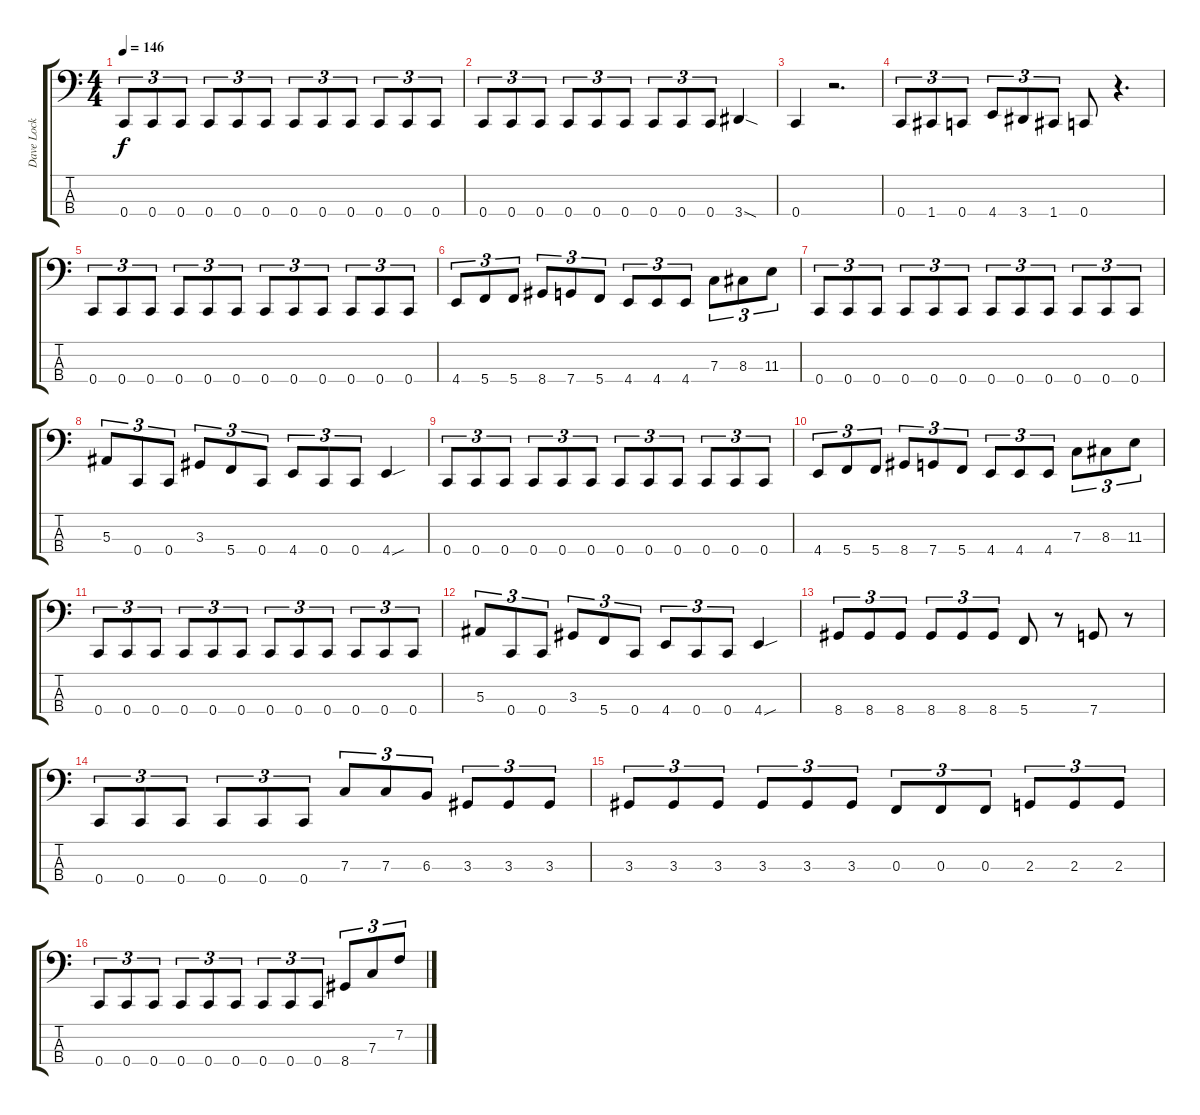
\track ("Dave Lock (Bass)" "Dave Lock ") {instrument electricbasspick}
\staff {score tabs}
\tuning (Eb2 Bb1 F1 C1) {hide}
\ts (4 4)
\tempo 146
\clef f4
\ks c
0.4.8{tu (3 2) dy f} 0.4.8{tu (3 2)} 0.4.8{tu (3 2)} 0.4.8{tu (3 2)} 0.4.8{tu (3 2)} 0.4.8{tu (3 2)} 0.4.8{tu (3 2)} 0.4.8{tu (3 2)} 0.4.8{tu (3 2)} 0.4.8{tu (3 2)} 0.4.8{tu (3 2)} 0.4.8{tu (3 2)} |
0.4.8{tu (3 2)} 0.4.8{tu (3 2)} 0.4.8{tu (3 2)} 0.4.8{tu (3 2)} 0.4.8{tu (3 2)} 0.4.8{tu (3 2)} 0.4.8{tu (3 2)} 0.4.8{tu (3 2)} 0.4.8{tu (3 2)} 3.4{sod}.4 |
0.4.4 r.2{d} |
0.4.8{tu (3 2)} 1.4.8{tu (3 2)} 0.4.8{tu (3 2)} 4.4.8{tu (3 2)} 3.4.8{tu (3 2)} 1.4.8{tu (3 2)} 0.4.8 r.4{d} |
0.4.8{tu (3 2)} 0.4.8{tu (3 2)} 0.4.8{tu (3 2)} 0.4.8{tu (3 2)} 0.4.8{tu (3 2)} 0.4.8{tu (3 2)} 0.4.8{tu (3 2)} 0.4.8{tu (3 2)} 0.4.8{tu (3 2)} 0.4.8{tu (3 2)} 0.4.8{tu (3 2)} 0.4.8{tu (3 2)} |
4.4.8{tu (3 2)} 5.4.8{tu (3 2)} 5.4.8{tu (3 2)} 8.4.8{tu (3 2)} 7.4.8{tu (3 2)} 5.4.8{tu (3 2)} 4.4.8{tu (3 2)} 4.4.8{tu (3 2)} 4.4.8{tu (3 2)} 7.3.8{tu (3 2)} 8.3.8{tu (3 2)} 11.3.8{tu (3 2)} |
0.4.8{tu (3 2)} 0.4.8{tu (3 2)} 0.4.8{tu (3 2)} 0.4.8{tu (3 2)} 0.4.8{tu (3 2)} 0.4.8{tu (3 2)} 0.4.8{tu (3 2)} 0.4.8{tu (3 2)} 0.4.8{tu (3 2)} 0.4.8{tu (3 2)} 0.4.8{tu (3 2)} 0.4.8{tu (3 2)} |
5.3.8{tu (3 2)} 0.4.8{tu (3 2)} 0.4.8{tu (3 2)} 3.3.8{tu (3 2)} 5.4.8{tu (3 2)} 0.4.8{tu (3 2)} 4.4.8{tu (3 2)} 0.4.8{tu (3 2)} 0.4.8{tu (3 2)} 4.4{sou}.4 |
0.4.8{tu (3 2)} 0.4.8{tu (3 2)} 0.4.8{tu (3 2)} 0.4.8{tu (3 2)} 0.4.8{tu (3 2)} 0.4.8{tu (3 2)} 0.4.8{tu (3 2)} 0.4.8{tu (3 2)} 0.4.8{tu (3 2)} 0.4.8{tu (3 2)} 0.4.8{tu (3 2)} 0.4.8{tu (3 2)} |
4.4.8{tu (3 2)} 5.4.8{tu (3 2)} 5.4.8{tu (3 2)} 8.4.8{tu (3 2)} 7.4.8{tu (3 2)} 5.4.8{tu (3 2)} 4.4.8{tu (3 2)} 4.4.8{tu (3 2)} 4.4.8{tu (3 2)} 7.3.8{tu (3 2)} 8.3.8{tu (3 2)} 11.3.8{tu (3 2)} |
0.4.8{tu (3 2)} 0.4.8{tu (3 2)} 0.4.8{tu (3 2)} 0.4.8{tu (3 2)} 0.4.8{tu (3 2)} 0.4.8{tu (3 2)} 0.4.8{tu (3 2)} 0.4.8{tu (3 2)} 0.4.8{tu (3 2)} 0.4.8{tu (3 2)} 0.4.8{tu (3 2)} 0.4.8{tu (3 2)} |
5.3.8{tu (3 2)} 0.4.8{tu (3 2)} 0.4.8{tu (3 2)} 3.3.8{tu (3 2)} 5.4.8{tu (3 2)} 0.4.8{tu (3 2)} 4.4.8{tu (3 2)} 0.4.8{tu (3 2)} 0.4.8{tu (3 2)} 4.4{sou}.4 |
8.4.8{tu (3 2)} 8.4.8{tu (3 2)} 8.4.8{tu (3 2)} 8.4.8{tu (3 2)} 8.4.8{tu (3 2)} 8.4.8{tu (3 2)} 5.4.8 r.8 7.4.8 r.8 |
0.4.8{tu (3 2)} 0.4.8{tu (3 2)} 0.4.8{tu (3 2)} 0.4.8{tu (3 2)} 0.4.8{tu (3 2)} 0.4.8{tu (3 2)} 7.3.8{tu (3 2)} 7.3.8{tu (3 2)} 6.3.8{tu (3 2)} 3.3.8{tu (3 2)} 3.3.8{tu (3 2)} 3.3.8{tu (3 2)} |
3.3.8{tu (3 2)} 3.3.8{tu (3 2)} 3.3.8{tu (3 2)} 3.3.8{tu (3 2)} 3.3.8{tu (3 2)} 3.3.8{tu (3 2)} 0.3.8{tu (3 2)} 0.3.8{tu (3 2)} 0.3.8{tu (3 2)} 2.3.8{tu (3 2)} 2.3.8{tu (3 2)} 2.3.8{tu (3 2)} |
0.4.8{tu (3 2)} 0.4.8{tu (3 2)} 0.4.8{tu (3 2)} 0.4.8{tu (3 2)} 0.4.8{tu (3 2)} 0.4.8{tu (3 2)} 0.4.8{tu (3 2)} 0.4.8{tu (3 2)} 0.4.8{tu (3 2)} 8.4.8{tu (3 2)} 7.3.8{tu (3 2)} 7.2.8{tu (3 2)}
